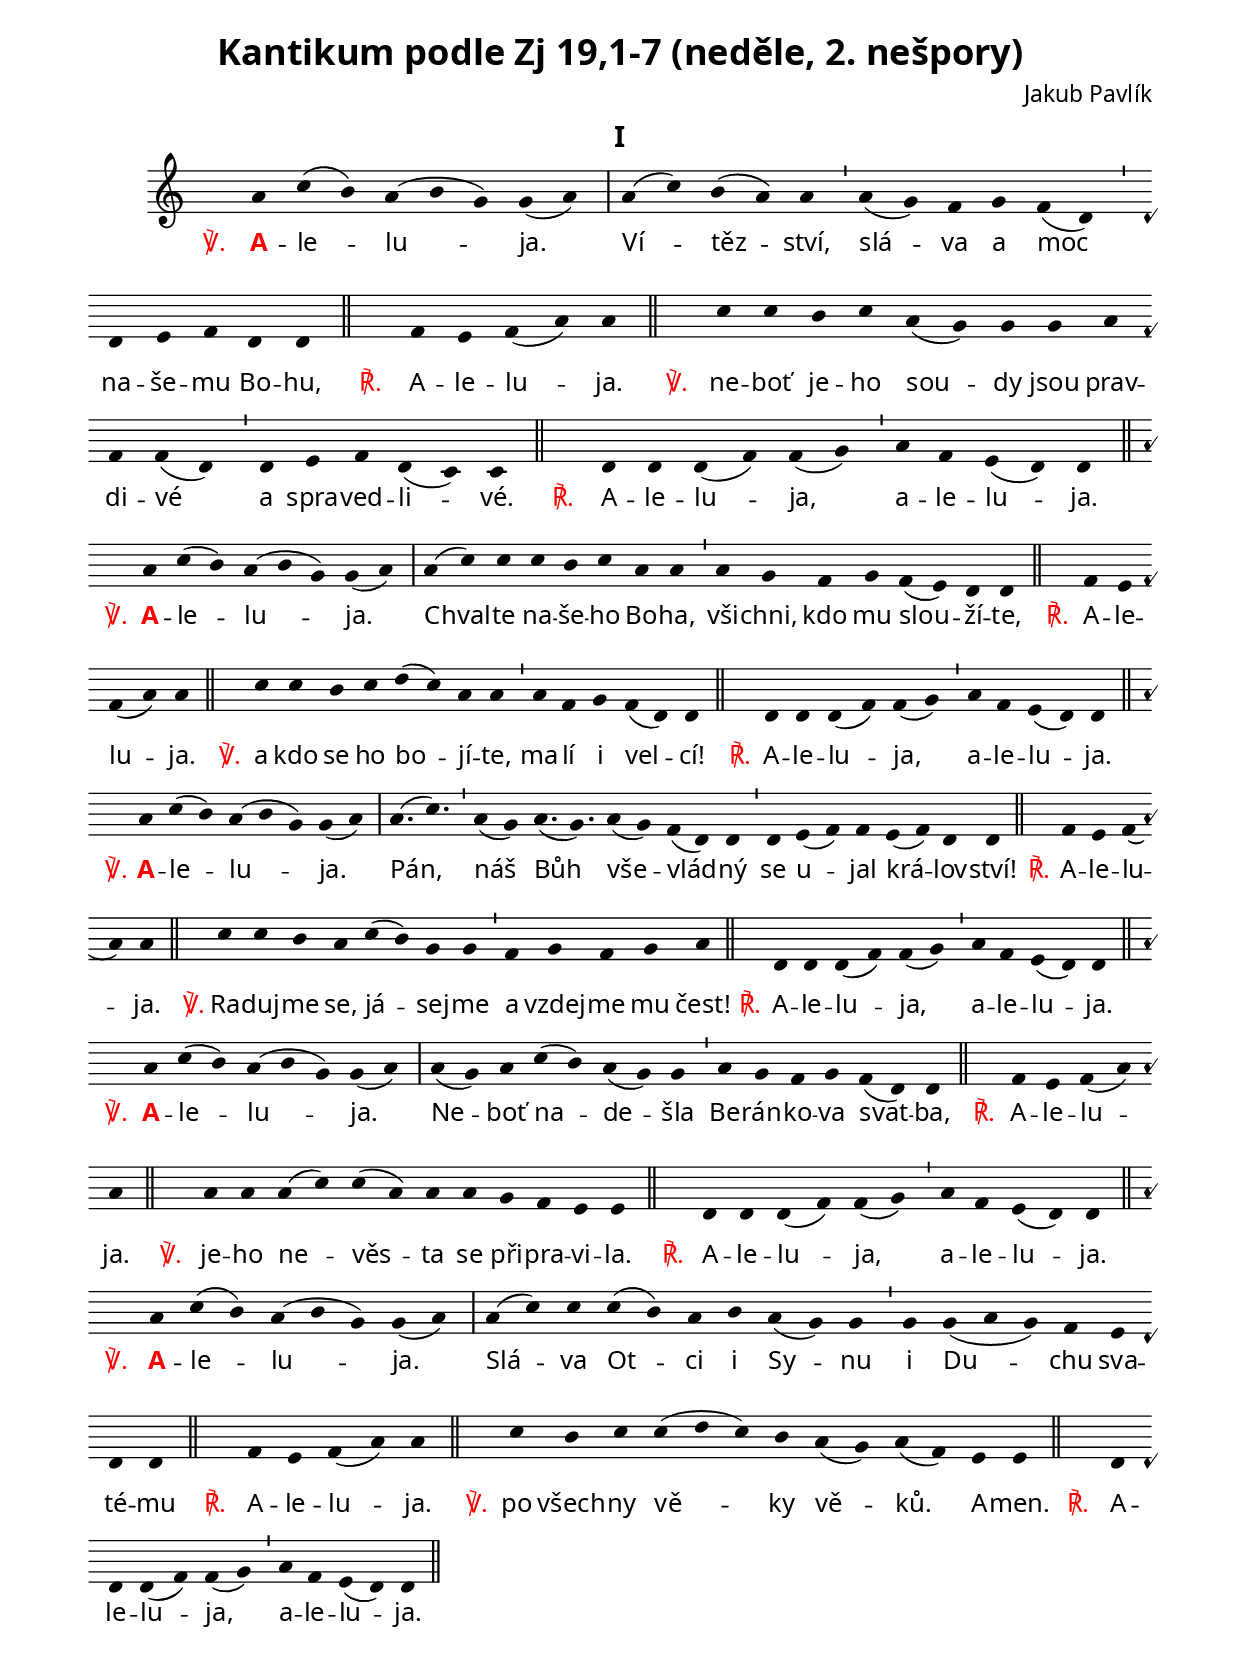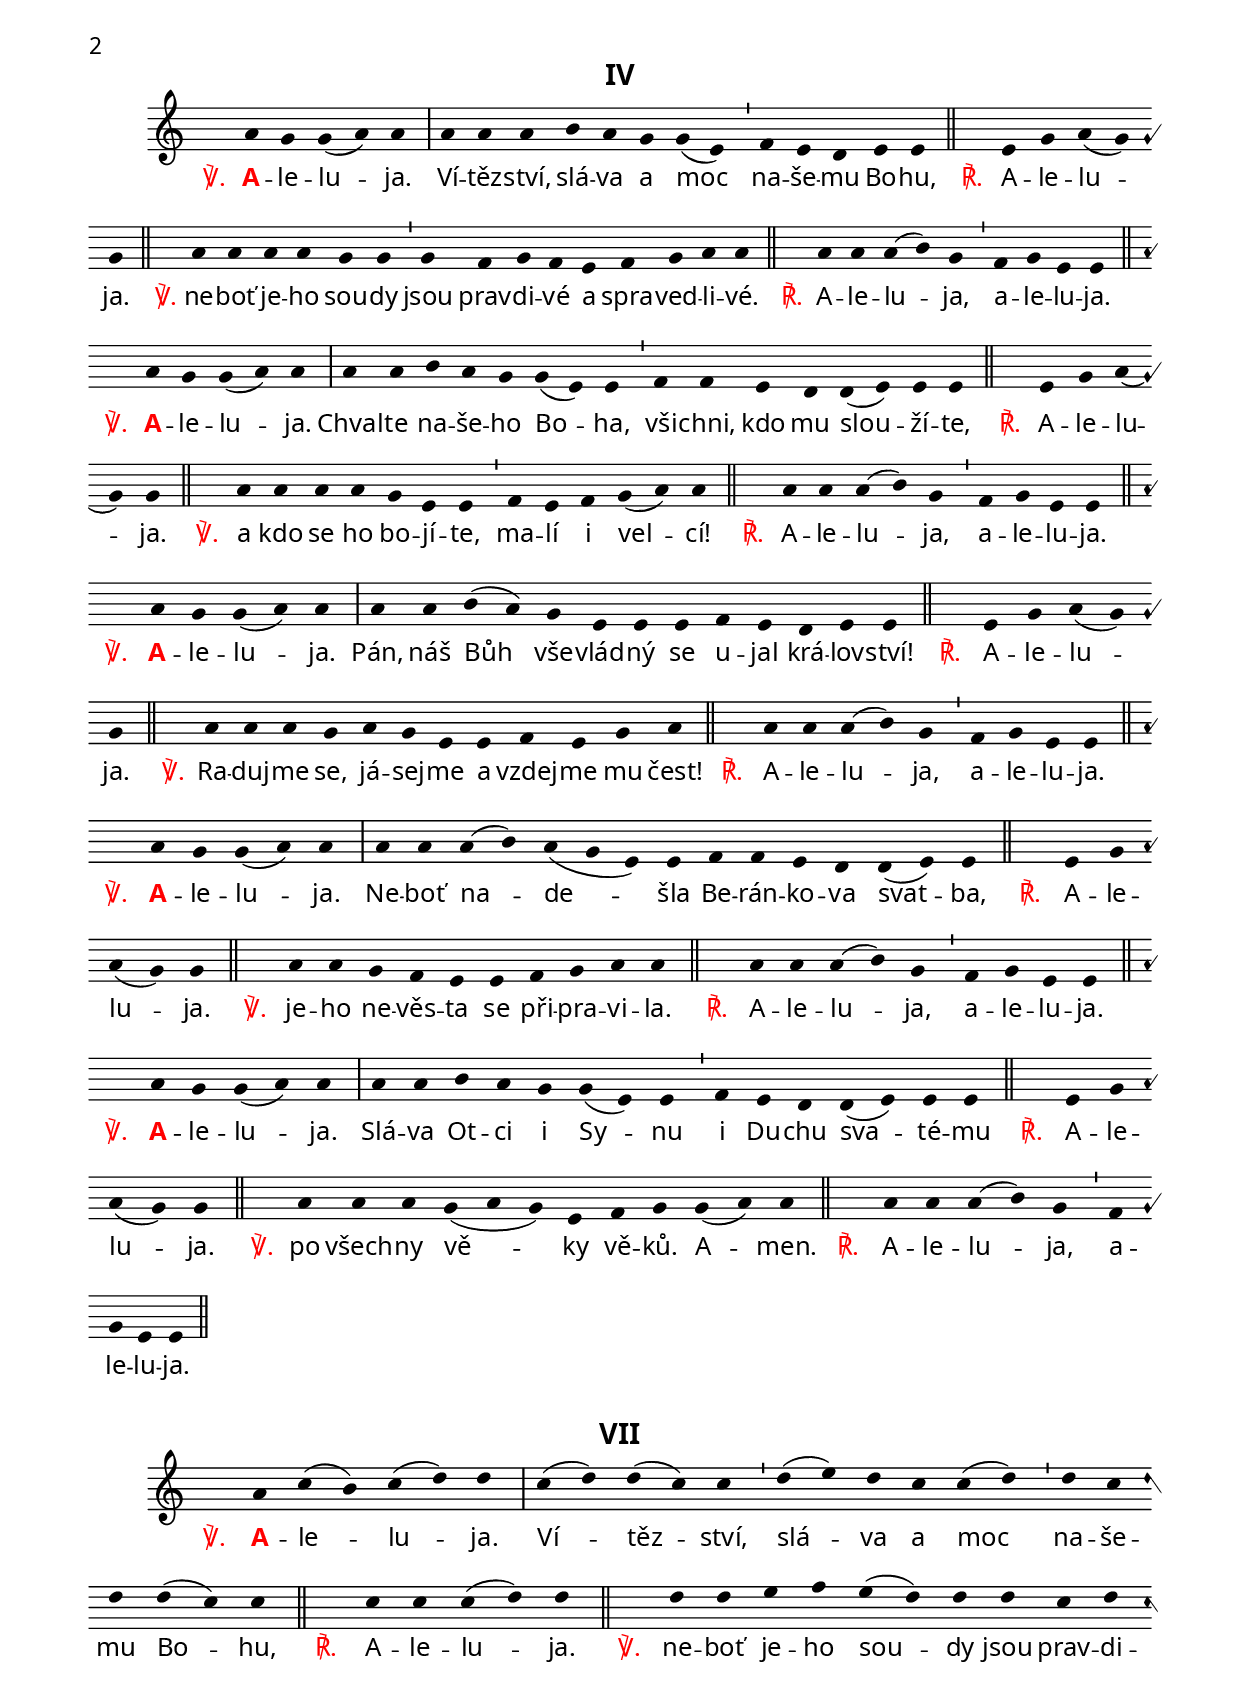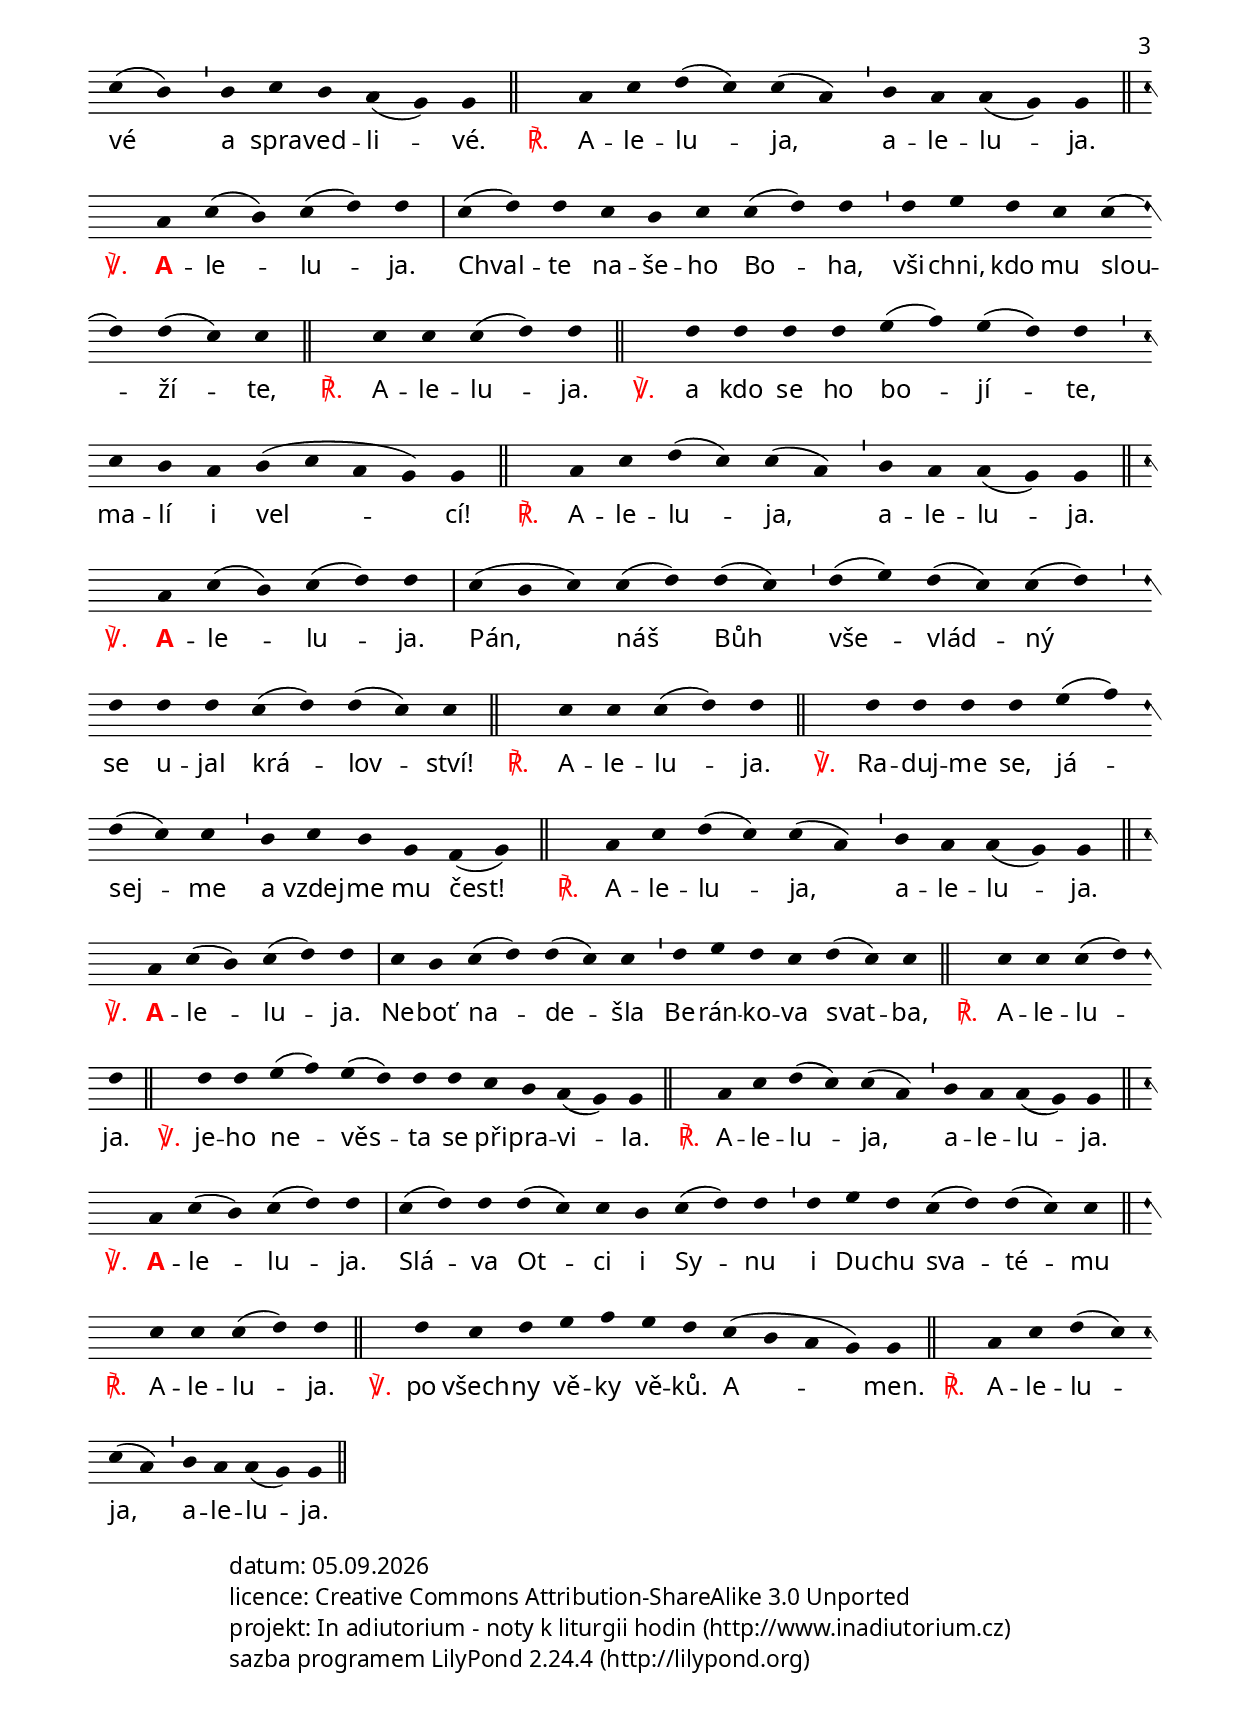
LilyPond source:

\version "2.15.37"

\header {
  title = "Kantikum podle Zj 19,1-7 (neděle, 2. nešpory)"
  composer = "Jakub Pavlík"
}

\include "spolecne.ly"

\paper {
  scoreTitleMarkup = \markup\column{ 
    \huge\bold\fill-line {
      " "
      \concat{ 
        \fromproperty #'header:modus
      }
      " "
    }
  }
}

% melodie aleluja
mal = { \bar "||" \neviditelna f f f d c \bar "||" \break }
malal = { \bar "||" \neviditelna a a a( g) g f \breathe d f( g) g f \bar "||" \break }
% text aleluja
ial = \lyricmode { \markup\bold\large\with-color #red {A} -- le -- lu -- ja. }
al = \lyricmode { \Response A -- le -- lu -- ja. }
alal = \lyricmode { \Response A -- le -- lu -- ja, a -- le -- lu -- ja. }

kantikumZjXIXtext = \lyricmode {
  \Verse \ial
  Ví -- těz -- ství, slá -- va a moc na -- še -- mu Bo -- hu,
  \al
  \Verse ne -- boť je -- ho sou -- dy jsou prav -- di -- vé a spra -- ved -- li -- vé.
  \alal
  
  \Verse \ial
  Chval -- te na -- še -- ho Bo -- ha, vši -- chni, kdo mu slou -- ží -- te,
  \al
  \Verse a kdo se ho bo -- jí -- te, ma -- lí i vel -- cí!
  \alal
  
  \Verse \ial
  Pán, náš Bůh vše -- vlád -- ný se u -- jal krá -- lov -- ství!
  \al
  \Verse Ra -- duj -- me se, já -- sej -- me a vzdej -- me mu čest!
  \alal

  \Verse \ial
  Ne -- boť na -- de -- šla Be -- rán -- ko -- va svat -- ba,
  \al
  \Verse je -- ho ne -- věs -- ta se při -- pra -- vi -- la.
  \alal
  
  \Verse \ial
  Slá -- va Ot -- ci i Sy -- nu i Du -- chu sva -- té -- mu
  \al
  \Verse po všech -- ny vě -- ky vě -- ků. A -- men.
  \alal
}

modIial = \relative c'' { \neviditelna a a4 c( b) a( b g) g( a) \barMax }
modIal = \relative c' { \neviditelna f f4 e f( a) a \barFinalis }
modIalal = \relative c' { \neviditelna d d4 d d( f) f( g) \barMin a f e( d) d \barFinalis \break }
  
\score {
  \relative c'' {
    \choralniRezim
    
    % Vitezstvi
    \modIial 
    a4( c) b( a) a \barMin a( g) f g f( d) \barMin d e f d d \barFinalis
    \modIal 
    \neviditelna a
    c'4 c b c a( g) g g a f f( d) \barMin d e f d( c) c \barFinalis
    \modIalal
    
    % Chvalte naseho Boha
    \modIial
    a'4( c) c c b c a a \barMin a g f g f( e) d d \barFinalis
    \modIal
    \neviditelna a
    c'4 c b c d( c) a a \barMin a f g f( d) d \barFinalis
    \modIalal
    
    % Pan, nas Buh
    \modIial
    a'4.( c) \barMin a4( g) a4.( g) a4( g) f( d) d \barMin d e( f) f e( f) d d \barFinalis
    \modIal
    \neviditelna a
    c'4 c b a c( b) g g \barMin f g f g a \barFinalis
    \modIalal
    
    % Nebot nadesla
    \modIial
    a4( g) a c( b) a( g) g \barMin a g f g f( d) d \barFinalis
    \modIal
    \neviditelna a
    a'4 a a( c) c( a) a a g f e e \barFinalis
    \modIalal
    
    % Slava
    \modIial
    a4( c) c c( b) a b a( g) g \barMin g g( a g) f e d d \barFinalis
    \modIal
    \neviditelna a
    c'4 b c c( d c) b a( g) a( f) e e \barFinalis
    \modIalal
  }
  \addlyrics {
    \kantikumZjXIXtext
  }
  \header {
    modus = "I"
    id = "i"
  }
}

modIVial = \relative c'' { \neviditelna a a g g( a) a \barMax }
modIVal = \relative c' { \neviditelna e e g a( g) g \barFinalis }
modIValal = \relative c'' { \neviditelna a a a a( b) g \barMin f g e e \barFinalis \break }

\score {
  \relative c'' {
    \choralniRezim
    
    % Vitezstvi
    \modIVial 
    a4 a a b a g g( e) \barMin f e d e e \barFinalis
    \modIVal 
    \neviditelna a
    a4 a a a g g \barMin g f g f e f g a a \barFinalis
    \modIValal
    
    % Chvalte naseho Boha
    \modIVial
    a4 a b a g g( e) e \barMin f f e d d( e) e e \barFinalis
    \modIVal
    \neviditelna a
    a4 a a a g e e \barMin f e f g( a) a \barFinalis
    \modIValal
    
    % Pan, nas Buh
    \modIVial
    a4 a b( a) g e e e f e d e e \barFinalis
    \modIVal
    \neviditelna a
    a4 a a g a g e e f e g a \barFinalis
    \modIValal
    
    % Nebot nadesla
    \modIVial
    a4 a a( b) a( g e) e f f e d d( e) e \barFinalis
    \modIVal
    \neviditelna a
    a4 a g f e e f g a a \barFinalis
    \modIValal
    
    % Slava
    \modIVial
    a4 a b a g g( e) e \barMin f e d d( e) e e \barFinalis
    \modIVal
    \neviditelna a
    a4 a a g( a g) e f g g( a) a \barFinalis
    \modIValal
  }
  \addlyrics {
    \kantikumZjXIXtext
  }
  \header {
    modus = "IV"
    id = "iv"
  }
}

modVIIial = \relative c'' { \neviditelna c a c( b) c( d) d \barMax }
modVIIal = \relative c'' { \neviditelna d c c c( d) d \barFinalis }
modVIIalal = \relative c'' { \neviditelna c a c d( c) c( a) \barMin b a a( g) g  \barFinalis \break }

\score {
  \relative c'' {
    \choralniRezim
    
    % Vitezstvi
    \modVIIial
    c4( d) d( c) c \barMin d( e) d c c( d) \barMin d c d d( c) c \barFinalis
    \modVIIal
    \neviditelna c
    d d e f e( d) d d c d c( b) \barMin b c b a( g) g \barFinalis
    \modVIIalal
    
    % Chvalte
    \modVIIial
    c4( d) d c b c c( d) d \barMin d e d c c( d) d( c) c \barFinalis
    \modVIIal
    \neviditelna c
    d4 d d d e( f) e( d) d \barMin c b a b( c a g) g \barFinalis
    \modVIIalal
    
    % Pan nas Buh
    \modVIIial
    c4( b c) c( d) d( c) \barMin d( e) d( c) c( d) \barMin d d d c( d) d( c) c \barFinalis
    \modVIIal
    \neviditelna c
    d4 d d d e( f) d( c) c \barMin b c b g f( g) \barFinalis
    \modVIIalal
    
    % Nebot nadesla
    \modVIIial
    c4 b c( d) d( c) c \barMin d e d c d( c) c \barFinalis
    \modVIIal
    \neviditelna c
    d d e( f) e( d) d d c b a( g) g \barFinalis
    \modVIIalal
    
    % Slava
    \modVIIial
    c4( d) d d( c) c b c( d) d \barMin d e d c( d) d( c) c \barFinalis
    \modVIIal
    \neviditelna c
    d c d e f e d c( b a g) g \barFinalis
    \modVIIalal
  }
  \addlyrics {
    \kantikumZjXIXtext
  }
  \header {
    modus = "VII"
    id = "vii"
  }
}